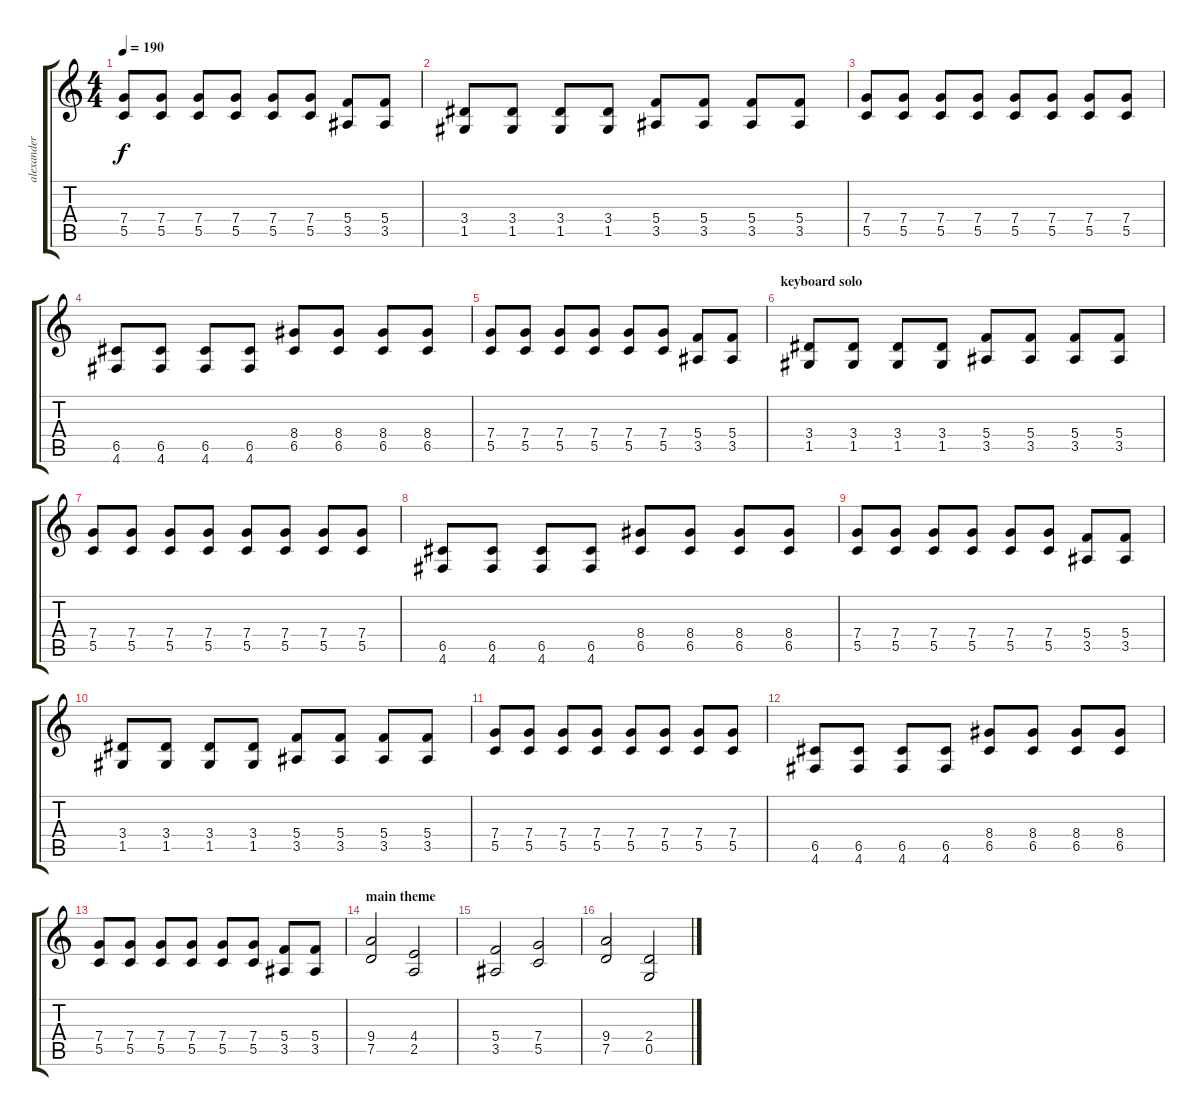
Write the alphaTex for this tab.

\track ("alexander kuoppala" "alexander ") {instrument overdrivenguitar}
\staff {score tabs}
\tuning (D4 A3 F3 C3 G2 D2) {hide}
\ts (4 4)
\tempo 190
\clef g2
\ks c
(7.4 5.5).8{dy f} (7.4 5.5).8 (7.4 5.5).8 (7.4 5.5).8 (7.4 5.5).8 (7.4 5.5).8 (5.4 3.5).8 (5.4 3.5).8 |
(3.4 1.5).8 (3.4 1.5).8 (3.4 1.5).8 (3.4 1.5).8 (5.4 3.5).8 (5.4 3.5).8 (5.4 3.5).8 (5.4 3.5).8 |
(7.4 5.5).8 (7.4 5.5).8 (7.4 5.5).8 (7.4 5.5).8 (7.4 5.5).8 (7.4 5.5).8 (7.4 5.5).8 (7.4 5.5).8 |
(6.5 4.6).8 (6.5 4.6).8 (6.5 4.6).8 (6.5 4.6).8 (8.4 6.5).8 (8.4 6.5).8 (8.4 6.5).8 (8.4 6.5).8 |
(7.4 5.5).8 (7.4 5.5).8 (7.4 5.5).8 (7.4 5.5).8 (7.4 5.5).8 (7.4 5.5).8 (5.4 3.5).8 (5.4 3.5).8 |
\section ("" "keyboard solo")
(3.4 1.5).8 (3.4 1.5).8 (3.4 1.5).8 (3.4 1.5).8 (5.4 3.5).8 (5.4 3.5).8 (5.4 3.5).8 (5.4 3.5).8 |
(7.4 5.5).8 (7.4 5.5).8 (7.4 5.5).8 (7.4 5.5).8 (7.4 5.5).8 (7.4 5.5).8 (7.4 5.5).8 (7.4 5.5).8 |
(6.5 4.6).8 (6.5 4.6).8 (6.5 4.6).8 (6.5 4.6).8 (8.4 6.5).8 (8.4 6.5).8 (8.4 6.5).8 (8.4 6.5).8 |
(7.4 5.5).8 (7.4 5.5).8 (7.4 5.5).8 (7.4 5.5).8 (7.4 5.5).8 (7.4 5.5).8 (5.4 3.5).8 (5.4 3.5).8 |
(3.4 1.5).8 (3.4 1.5).8 (3.4 1.5).8 (3.4 1.5).8 (5.4 3.5).8 (5.4 3.5).8 (5.4 3.5).8 (5.4 3.5).8 |
(7.4 5.5).8 (7.4 5.5).8 (7.4 5.5).8 (7.4 5.5).8 (7.4 5.5).8 (7.4 5.5).8 (7.4 5.5).8 (7.4 5.5).8 |
(6.5 4.6).8 (6.5 4.6).8 (6.5 4.6).8 (6.5 4.6).8 (8.4 6.5).8 (8.4 6.5).8 (8.4 6.5).8 (8.4 6.5).8 |
(7.4 5.5).8 (7.4 5.5).8 (7.4 5.5).8 (7.4 5.5).8 (7.4 5.5).8 (7.4 5.5).8 (5.4 3.5).8 (5.4 3.5).8 |
\section ("" "main theme")
(9.4 7.5).2 (4.4 2.5).2 |
(5.4 3.5).2 (7.4 5.5).2 |
(9.4 7.5).2 (2.4 0.5).2
